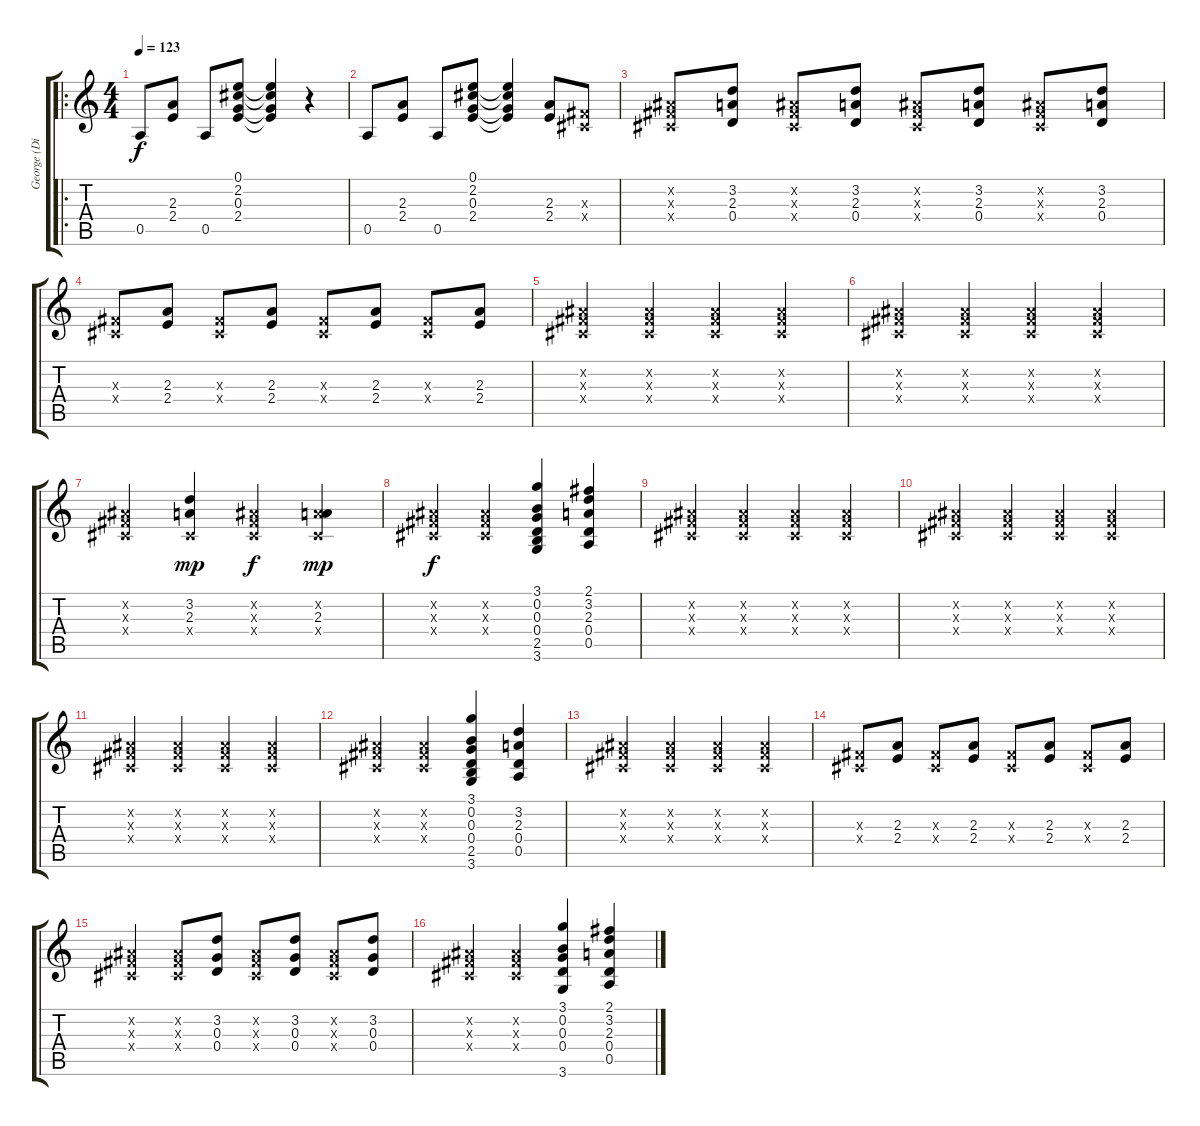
\track ("George (Disto Gtr)" "George (Di") {instrument distortionguitar}
\staff {score tabs}
\tuning (E4 B3 G3 D3 A2 E2) {hide}
\ro
\ts (4 4)
\tempo 123
\clef g2
\ks c
0.5.8{dy f} (2.3 2.4).8 0.5.8 (0.1 2.2 0.3 2.4).8 (0.1{t} 2.2{t} 0.3{t} 2.4{t}).4 r.4 |
0.5.8 (2.3 2.4).8 0.5.8 (0.1 2.2 0.3 2.4).8 (0.1{t} 2.2{t} 0.3{t} 2.4{t}).4 (2.3 2.4).8 (-1.3{x} -1.4{x}).8 |
(-1.2{x} -1.3{x} -1.4{x}).8 (3.2 2.3 0.4).8 (-1.2{x} -1.3{x} -1.4{x}).8 (3.2 2.3 0.4).8 (-1.2{x} -1.3{x} -1.4{x}).8 (3.2 2.3 0.4).8 (-1.2{x} -1.3{x} -1.4{x}).8 (3.2 2.3 0.4).8 |
(-1.3{x} -1.4{x}).8 (2.3 2.4).8 (-1.3{x} -1.4{x}).8 (2.3 2.4).8 (-1.3{x} -1.4{x}).8 (2.3 2.4).8 (-1.3{x} -1.4{x}).8 (2.3 2.4).8 |
(-1.2{x} -1.3{x} -1.4{x}).4 (-1.2{x} -1.3{x} -1.4{x}).4 (-1.2{x} -1.3{x} -1.4{x}).4 (-1.2{x} -1.3{x} -1.4{x}).4 |
(-1.2{x} -1.3{x} -1.4{x}).4 (-1.2{x} -1.3{x} -1.4{x}).4 (-1.2{x} -1.3{x} -1.4{x}).4 (-1.2{x} -1.3{x} -1.4{x}).4 |
(-1.2{x} -1.3{x} -1.4{x}).4 (3.2 2.3 -1.4{x}).4{dy mp} (-1.2{x} -1.3{x} -1.4{x}).4{dy f} (-1.2{x} 2.3 -1.4{x}).4{dy mp} |
(-1.2{x} -1.3{x} -1.4{x}).4{dy f} (-1.2{x} -1.3{x} -1.4{x}).4 (3.1 0.2 0.3 0.4 2.5 3.6).4 (2.1 3.2 2.3 0.4 0.5).4 |
(-1.2{x} -1.3{x} -1.4{x}).4 (-1.2{x} -1.3{x} -1.4{x}).4 (-1.2{x} -1.3{x} -1.4{x}).4 (-1.2{x} -1.3{x} -1.4{x}).4 |
(-1.2{x} -1.3{x} -1.4{x}).4 (-1.2{x} -1.3{x} -1.4{x}).4 (-1.2{x} -1.3{x} -1.4{x}).4 (-1.2{x} -1.3{x} -1.4{x}).4 |
(-1.2{x} -1.3{x} -1.4{x}).4 (-1.2{x} -1.3{x} -1.4{x}).4 (-1.2{x} -1.3{x} -1.4{x}).4 (-1.2{x} -1.3{x} -1.4{x}).4 |
(-1.2{x} -1.3{x} -1.4{x}).4 (-1.2{x} -1.3{x} -1.4{x}).4 (3.1 0.2 0.3 0.4 2.5 3.6).4 (3.2 2.3 0.4 0.5).4 |
(-1.2{x} -1.3{x} -1.4{x}).4 (-1.2{x} -1.3{x} -1.4{x}).4 (-1.2{x} -1.3{x} -1.4{x}).4 (-1.2{x} -1.3{x} -1.4{x}).4 |
(-1.3{x} -1.4{x}).8 (2.3 2.4).8 (-1.3{x} -1.4{x}).8 (2.3 2.4).8 (-1.3{x} -1.4{x}).8 (2.3 2.4).8 (-1.3{x} -1.4{x}).8 (2.3 2.4).8 |
(-1.2{x} -1.3{x} -1.4{x}).4 (-1.2{x} -1.3{x} -1.4{x}).8 (3.2 0.3 0.4).8 (-1.2{x} -1.3{x} -1.4{x}).8 (3.2 0.3 0.4).8 (-1.2{x} -1.3{x} -1.4{x}).8 (3.2 0.3 0.4).8 |
(-1.2{x} -1.3{x} -1.4{x}).4 (-1.2{x} -1.3{x} -1.4{x}).4 (3.1 0.2 0.3 0.4 3.6).4 (2.1 3.2 2.3 0.4 0.5).4
